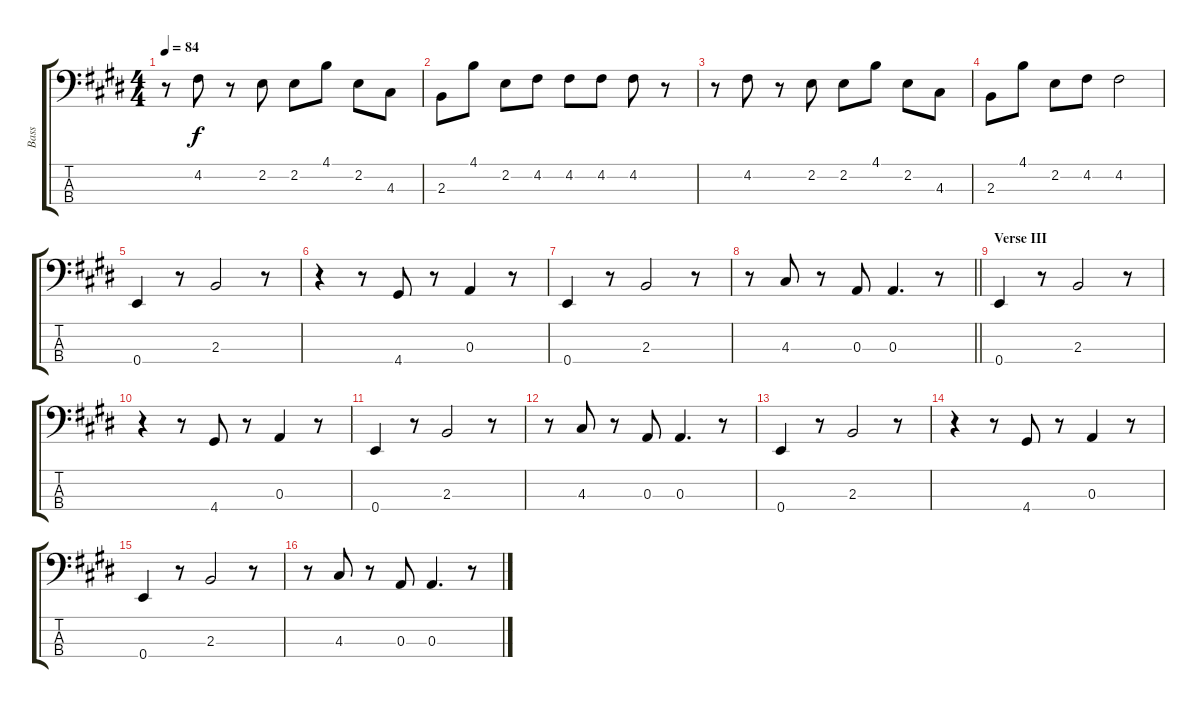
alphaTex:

\track ("Bass" "Bass") {instrument electricbassfinger}
\staff {score tabs}
\tuning (G2 D2 A1 E1) {hide}
\ts (4 4)
\tempo 84
\clef f4
\ks e
r.8{dy f} 4.2.8 r.8 2.2.8 2.2.8 4.1.8 2.2.8 4.3.8 |
2.3.8 4.1.8 2.2.8 4.2.8 4.2.8 4.2.8 4.2.8 r.8 |
r.8 4.2.8 r.8 2.2.8 2.2.8 4.1.8 2.2.8 4.3.8 |
2.3.8 4.1.8 2.2.8 4.2.8 4.2.2 |
0.4.4 r.8 2.3.2 r.8 |
\ks c#minor
r.4 r.8 4.4.8 r.8 0.3.4 r.8 |
0.4.4 r.8 2.3.2 r.8 |
\barLineRight lightlight
\ks e
r.8 4.3.8 r.8 0.3.8 0.3.4{d} r.8 |
\section ("" "Verse III")
\ks c#minor
0.4.4 r.8 2.3.2 r.8 |
r.4 r.8 4.4.8 r.8 0.3.4 r.8 |
\ks e
0.4.4 r.8 2.3.2 r.8 |
\ks c#minor
r.8 4.3.8 r.8 0.3.8 0.3.4{d} r.8 |
0.4.4 r.8 2.3.2 r.8 |
\ks e
r.4 r.8 4.4.8 r.8 0.3.4 r.8 |
\ks c#minor
0.4.4 r.8 2.3.2 r.8 |
r.8 4.3.8 r.8 0.3.8 0.3.4{d} r.8
